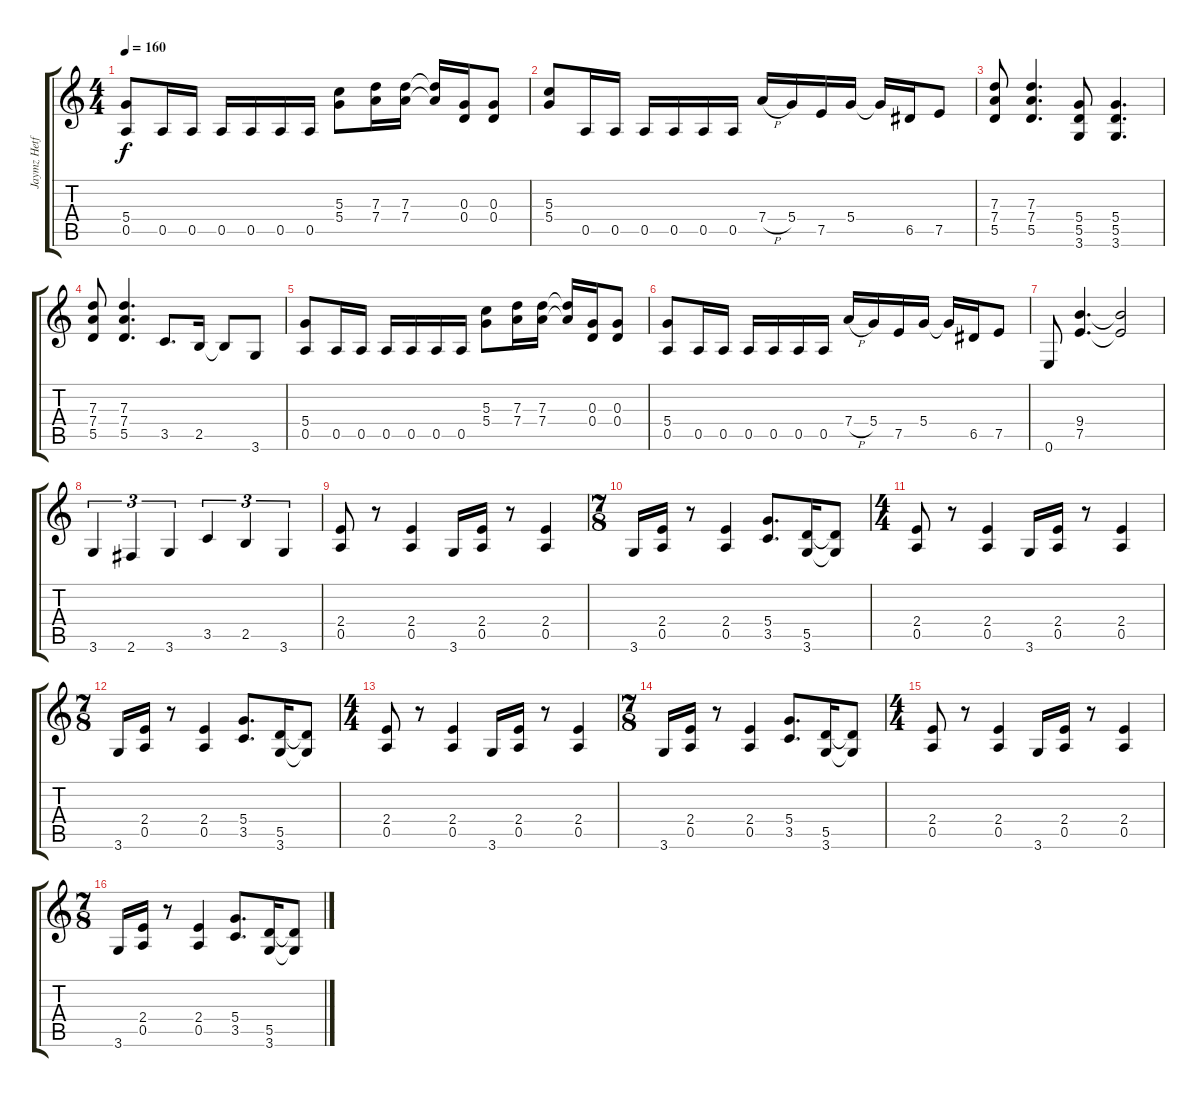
\track ("Jaymz Hetfield" "Jaymz Hetf") {instrument distortionguitar}
\staff {score tabs}
\tuning (E4 B3 G3 D3 A2 E2) {hide}
\ts (4 4)
\tempo 160
\clef g2
\ks c
(5.4 0.5).8{dy f} 0.5.16 0.5.16 0.5.16 0.5.16 0.5.16 0.5.16 (5.3 5.4).8 (7.3 7.4).16 (7.3 7.4).16 (7.3{t} 7.4{t}).16 (0.3 0.4).16 (0.3 0.4).8 |
(5.3 5.4).8 0.5.16 0.5.16 0.5.16 0.5.16 0.5.16 0.5.16 7.4{h}.16 5.4.16 7.5.16 5.4.16 5.4{t}.16 6.5.16 7.5.8 |
(7.3 7.4 5.5).8 (7.3 7.4 5.5).4{d} (5.4 5.5 3.6).8 (5.4 5.5 3.6).4{d} |
(7.3 7.4 5.5).8 (7.3 7.4 5.5).4{d} 3.5.8{d} 2.5.16 2.5{t}.8 3.6.8 |
(5.4 0.5).8 0.5.16 0.5.16 0.5.16 0.5.16 0.5.16 0.5.16 (5.3 5.4).8 (7.3 7.4).16 (7.3 7.4).16 (7.3{t} 7.4{t}).16 (0.3 0.4).16 (0.3 0.4).8 |
(5.4 0.5).8 0.5.16 0.5.16 0.5.16 0.5.16 0.5.16 0.5.16 7.4{h}.16 5.4.16 7.5.16 5.4.16 5.4{t}.16 6.5.16 7.5.8 |
0.6.8 (9.4 7.5).4{d} (9.4{t} 7.5{t}).2 |
3.6.4{tu (3 2)} 2.6.4{tu (3 2)} 3.6.4{tu (3 2)} 3.5.4{tu (3 2)} 2.5.4{tu (3 2)} 3.6.4{tu (3 2)} |
(2.4 0.5).8 r.8 (2.4 0.5).4 3.6.16 (2.4 0.5).16 r.8 (2.4 0.5).4 |
\ts (7 8)
3.6.16 (2.4 0.5).16 r.8 (2.4 0.5).4 (5.4 3.5).8{d} (5.5 3.6).16 (5.5{t} 3.6{t}).8 |
\ts (4 4)
(2.4 0.5).8 r.8 (2.4 0.5).4 3.6.16 (2.4 0.5).16 r.8 (2.4 0.5).4 |
\ts (7 8)
3.6.16 (2.4 0.5).16 r.8 (2.4 0.5).4 (5.4 3.5).8{d} (5.5 3.6).16 (5.5{t} 3.6{t}).8 |
\ts (4 4)
(2.4 0.5).8 r.8 (2.4 0.5).4 3.6.16 (2.4 0.5).16 r.8 (2.4 0.5).4 |
\ts (7 8)
3.6.16 (2.4 0.5).16 r.8 (2.4 0.5).4 (5.4 3.5).8{d} (5.5 3.6).16 (5.5{t} 3.6{t}).8 |
\ts (4 4)
(2.4 0.5).8 r.8 (2.4 0.5).4 3.6.16 (2.4 0.5).16 r.8 (2.4 0.5).4 |
\ts (7 8)
3.6.16 (2.4 0.5).16 r.8 (2.4 0.5).4 (5.4 3.5).8{d} (5.5 3.6).16 (5.5{t} 3.6{t}).8
